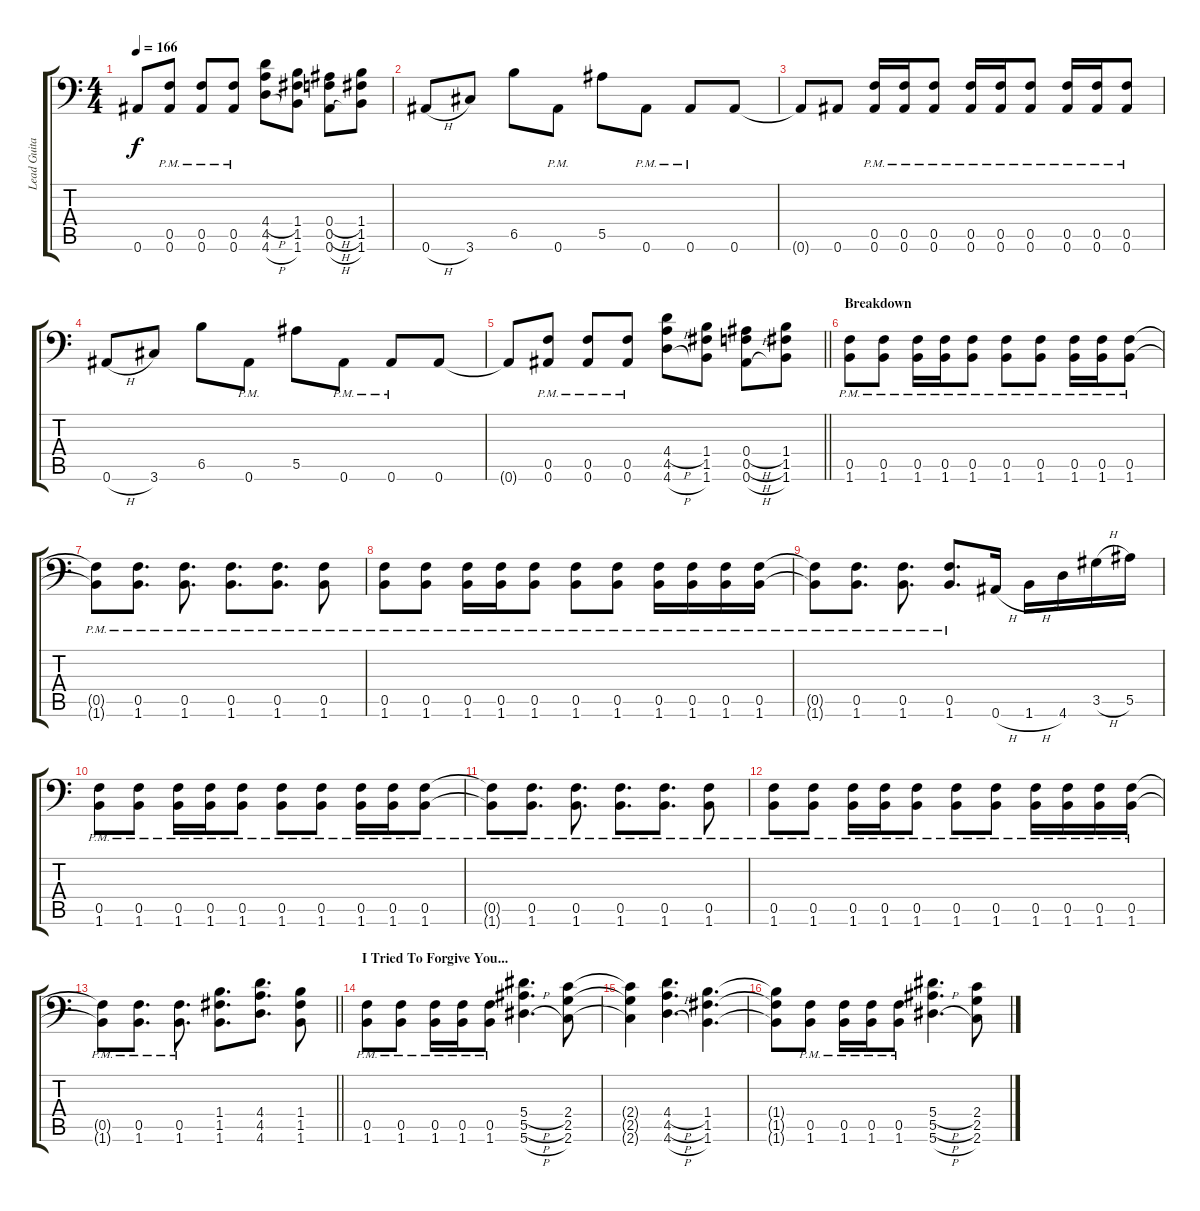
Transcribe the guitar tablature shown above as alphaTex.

\track ("Lead Guitar" "Lead Guita") {instrument distortionguitar}
\staff {score tabs}
\tuning (C4 G3 Eb3 Bb2 F2 Bb1) {hide}
\ts (4 4)
\tempo 166
\clef f4
\ks c
0.6{t}.8{dy f} (0.5{pm} 0.6{pm}).8 (0.5{pm} 0.6{pm}).8 (0.5{pm} 0.6{pm}).8 (4.4{h} 4.5 4.6{h}).8 (1.4 1.5 1.6).8 (0.4{h} 0.5{h} 0.6{h}).8 (1.4 1.5 1.6).8 |
0.6{h}.8 3.6.8 6.5.8 0.6{pm}.8 5.5.8 0.6{pm}.8 0.6{pm}.8 0.6.8 |
0.6{t}.8 0.6.8 (0.5{pm} 0.6{pm}).16 (0.5{pm} 0.6{pm}).16 (0.5{pm} 0.6{pm}).8 (0.5{pm} 0.6{pm}).16 (0.5{pm} 0.6{pm}).16 (0.5{pm} 0.6{pm}).8 (0.5{pm} 0.6{pm}).16 (0.5{pm} 0.6{pm}).16 (0.5{pm} 0.6{pm}).8 |
0.6{h}.8 3.6.8 6.5.8 0.6{pm}.8 5.5.8 0.6{pm}.8 0.6{pm}.8 0.6.8 |
\barLineRight lightlight
0.6{t}.8 (0.5{pm} 0.6{pm}).8 (0.5{pm} 0.6{pm}).8 (0.5{pm} 0.6{pm}).8 (4.4{h} 4.5 4.6{h}).8 (1.4 1.5 1.6).8 (0.4{h} 0.5{h} 0.6{h}).8 (1.4 1.5 1.6).8 |
\section ("" "Breakdown")
(0.5{pm} 1.6{pm}).8 (0.5{pm} 1.6{pm}).8 (0.5{pm} 1.6{pm}).16 (0.5{pm} 1.6{pm}).16 (0.5{pm} 1.6{pm}).8 (0.5{pm} 1.6{pm}).8 (0.5{pm} 1.6{pm}).8 (0.5{pm} 1.6{pm}).16 (0.5{pm} 1.6{pm}).16 (0.5{pm} 1.6{pm}).8 |
(0.5{pm t} 1.6{pm t}).8 (0.5{pm} 1.6{pm}).8{d} (0.5{pm} 1.6{pm}).8{d} (0.5{pm} 1.6{pm}).8{d} (0.5{pm} 1.6{pm}).8{d} (0.5{pm} 1.6{pm}).8 |
(0.5{pm} 1.6{pm}).8 (0.5{pm} 1.6{pm}).8 (0.5{pm} 1.6{pm}).16 (0.5{pm} 1.6{pm}).16 (0.5{pm} 1.6{pm}).8 (0.5{pm} 1.6{pm}).8 (0.5{pm} 1.6{pm}).8 (0.5{pm} 1.6{pm}).16 (0.5{pm} 1.6{pm}).16 (0.5{pm} 1.6{pm}).16 (0.5{pm} 1.6{pm}).16 |
(0.5{pm t} 1.6{pm t}).8 (0.5{pm} 1.6{pm}).8{d} (0.5{pm} 1.6{pm}).8{d} (0.5{pm} 1.6{pm}).8{d} 0.6{h}.16 1.6{h}.16 4.6.16 3.5{h}.16 5.5.16 |
(0.5{pm} 1.6{pm}).8 (0.5{pm} 1.6{pm}).8 (0.5{pm} 1.6{pm}).16 (0.5{pm} 1.6{pm}).16 (0.5{pm} 1.6{pm}).8 (0.5{pm} 1.6{pm}).8 (0.5{pm} 1.6{pm}).8 (0.5{pm} 1.6{pm}).16 (0.5{pm} 1.6{pm}).16 (0.5{pm} 1.6{pm}).8 |
(0.5{pm t} 1.6{pm t}).8 (0.5{pm} 1.6{pm}).8{d} (0.5{pm} 1.6{pm}).8{d} (0.5{pm} 1.6{pm}).8{d} (0.5{pm} 1.6{pm}).8{d} (0.5{pm} 1.6{pm}).8 |
(0.5{pm} 1.6{pm}).8 (0.5{pm} 1.6{pm}).8 (0.5{pm} 1.6{pm}).16 (0.5{pm} 1.6{pm}).16 (0.5{pm} 1.6{pm}).8 (0.5{pm} 1.6{pm}).8 (0.5{pm} 1.6{pm}).8 (0.5{pm} 1.6{pm}).16 (0.5{pm} 1.6{pm}).16 (0.5{pm} 1.6{pm}).16 (0.5{pm} 1.6{pm}).16 |
\barLineRight lightlight
(0.5{pm t} 1.6{pm t}).8 (0.5{pm} 1.6{pm}).8{d} (0.5{pm} 1.6{pm}).8{d} (1.4 1.5 1.6).8{d} (4.4 4.5 4.6).8{d} (1.4 1.5 1.6).8 |
\section ("" "I Tried To Forgive You...")
(0.5{pm} 1.6{pm}).8 (0.5{pm} 1.6{pm}).8 (0.5{pm} 1.6{pm}).16 (0.5{pm} 1.6{pm}).16 (0.5{pm} 1.6{pm}).8 (5.4{h} 5.5{h} 5.6{h}).4{d} (2.4 2.5 2.6).8 |
(2.4{t} 2.5{t} 2.6{t}).4 (4.4{h} 4.5{h} 4.6{h}).4{d} (1.4 1.5 1.6).4{d} |
(1.4{t} 1.5{t} 1.6{t}).8 (0.5{pm} 1.6{pm}).8 (0.5{pm} 1.6{pm}).16 (0.5{pm} 1.6{pm}).16 (0.5{pm} 1.6{pm}).8 (5.4{h} 5.5{h} 5.6{h}).4{d} (2.4 2.5 2.6).8
